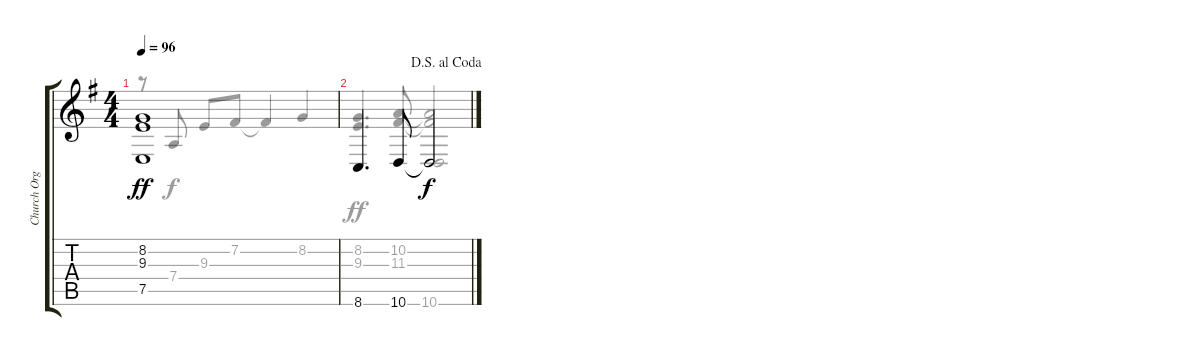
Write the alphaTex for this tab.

\track ("Church Organ" "Church Org") {instrument churchorgan}
\staff {score tabs}
\tuning (E4 B3 G3 D3 A2 E2) {hide}
\voice
\ts (4 4)
\tempo 96
\clef g2
\ks g
(8.2 9.3 7.5).1{dy ff} |
\jump dalsegnoalcoda
8.6.4{d} 10.6.8 10.6{t}.2{dy f} |
|
|
|
|
|
|
|
|
|
|
|
|
|
\voice
\clef g2
\ottava regular
\simile none
\ks g
r.8{dy f} 7.4.8{beam Up} 9.3.8{beam Up} 7.2.8{beam Up} 7.2{t}.4{beam Up} 8.2.4{beam Up} |
(8.2 9.3).4{d dy ff beam Up} (10.2 11.3).8{beam Up} (10.2{t} 11.3{t} 10.6).2{dy f beam Up} |
|
|
|
|
|
|
|
|
|
|
|
|
|
